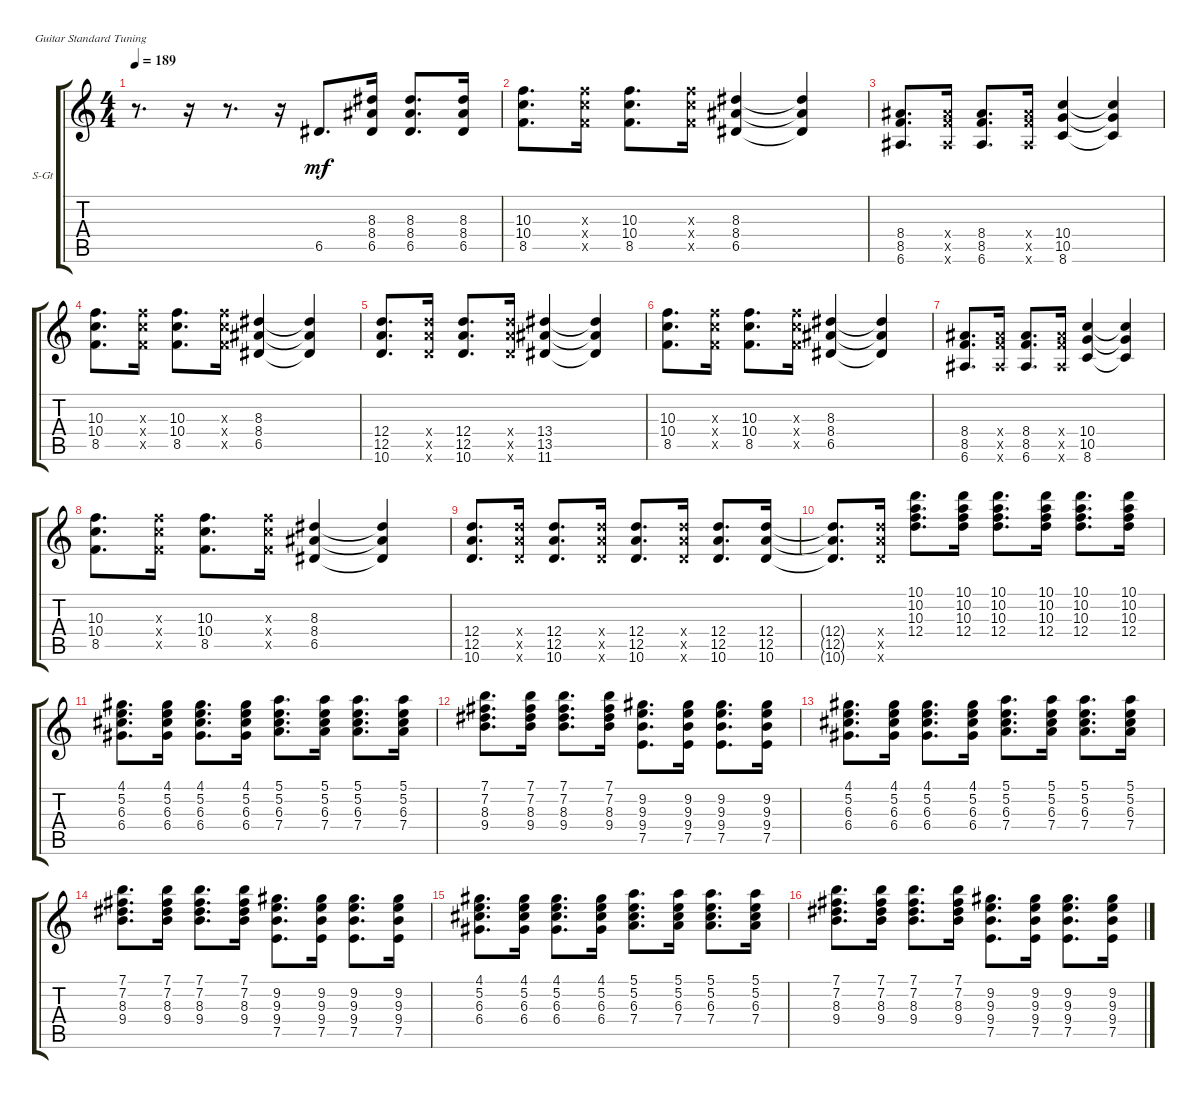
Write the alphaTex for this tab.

\defaultSystemsLayout 4
\bracketExtendMode groupsimilarinstruments
\firstSystemTrackNameOrientation horizontal
\otherSystemsTrackNameOrientation horizontal
\track ("Clean Backing" "S-Gt") {instrument acousticguitarsteel}
\staff {score tabs}
\tuning (E4 B3 G3 D3 A2 E2)
\ts (4 4)
\tempo 189
\clef g2
\ks c
r.8{d dy mf} r.16 r.8{d} r.16 6.5.8{d} (6.5 8.4 8.3).16 (6.5 8.3 8.4).8{d} (6.5 8.4 8.3).16 |
(8.5 10.3 10.4).8{d} (8.5{x} 10.3{x} 10.4{x}).16 (8.5 10.3 10.4).8{d} (8.5{x} 10.3{x} 10.4{x}).16 (6.5 8.4 8.3).4 (8.3{t} 8.4{t} 6.5{t}).4 |
(8.5 8.4 6.6).8{d} (8.5{x} 8.4{x} 6.6{x}).16 (8.5 8.4 6.6).8{d} (8.5{x} 8.4{x} 6.6{x}).16 (10.5 10.4 8.6).4 (10.4{t} 10.5{t} 8.6{t}).4 |
(8.5 10.3 10.4).8{d} (8.5{x} 10.3{x} 10.4{x}).16 (8.5 10.3 10.4).8{d} (8.5{x} 10.3{x} 10.4{x}).16 (6.5 8.4 8.3).4 (8.3{t} 8.4{t} 6.5{t}).4 |
(12.5 12.4 10.6).8{d} (12.5{x} 12.4{x} 10.6{x}).16 (12.5 12.4 10.6).8{d} (12.5{x} 12.4{x} 10.6{x}).16 (13.5 13.4 11.6).4 (13.4{t} 13.5{t} 11.6{t}).4 |
(8.5 10.3 10.4).8{d} (8.5{x} 10.3{x} 10.4{x}).16 (8.5 10.3 10.4).8{d} (8.5{x} 10.3{x} 10.4{x}).16 (6.5 8.4 8.3).4 (8.3{t} 8.4{t} 6.5{t}).4 |
(8.5 8.4 6.6).8{d} (8.5{x} 8.4{x} 6.6{x}).16 (8.5 8.4 6.6).8{d} (8.5{x} 8.4{x} 6.6{x}).16 (10.5 10.4 8.6).4 (10.4{t} 10.5{t} 8.6{t}).4 |
(8.5 10.3 10.4).8{d} (8.5{x} 10.3{x} 10.4{x}).16 (8.5 10.3 10.4).8{d} (8.5{x} 10.3{x} 10.4{x}).16 (6.5 8.4 8.3).4 (8.3{t} 8.4{t} 6.5{t}).4 |
(12.5 12.4 10.6).8{d} (12.5{x} 12.4{x} 10.6{x}).16 (12.5 12.4 10.6).8{d} (12.5{x} 12.4{x} 10.6{x}).16 (12.5 12.4 10.6).8{d} (12.5{x} 12.4{x} 10.6{x}).16 (12.5 12.4 10.6).8{d} (12.5 12.4 10.6).16 |
(12.5{t} 12.4{t} 10.6{t}).8{d} (12.5{x} 12.4{x} 10.6{x}).16 (10.3 10.2 10.1 12.4).8{d} (10.3 10.2 10.1 12.4).16 (10.3 10.2 10.1 12.4).8{d} (10.3 10.2 10.1 12.4).16 (10.3 10.2 10.1 12.4).8{d} (10.3 10.2 10.1 12.4).16 |
(6.4 6.3 5.2 4.1).8{d} (6.4 6.3 5.2 4.1).16 (6.4 6.3 5.2 4.1).8{d} (6.4 6.3 5.2 4.1).16 (7.4 6.3 5.2 5.1).8{d} (7.4 6.3 5.2 5.1).16 (7.4 6.3 5.2 5.1).8{d} (7.4 6.3 5.2 5.1).16 |
(9.4 8.3 7.2 7.1).8{d} (9.4 8.3 7.2 7.1).16 (9.4 8.3 7.2 7.1).8{d} (9.4 8.3 7.2 7.1).16 (9.4 9.3 9.2 7.5).8{d} (9.4 9.3 9.2 7.5).16 (9.4 9.3 9.2 7.5).8{d} (9.4 9.3 9.2 7.5).16 |
(6.4 6.3 5.2 4.1).8{d} (6.4 6.3 5.2 4.1).16 (6.4 6.3 5.2 4.1).8{d} (6.4 6.3 5.2 4.1).16 (7.4 6.3 5.2 5.1).8{d} (7.4 6.3 5.2 5.1).16 (7.4 6.3 5.2 5.1).8{d} (7.4 6.3 5.2 5.1).16 |
(9.4 8.3 7.2 7.1).8{d} (9.4 8.3 7.2 7.1).16 (9.4 8.3 7.2 7.1).8{d} (9.4 8.3 7.2 7.1).16 (9.4 9.3 9.2 7.5).8{d} (9.4 9.3 9.2 7.5).16 (9.4 9.3 9.2 7.5).8{d} (9.4 9.3 9.2 7.5).16 |
(6.4 6.3 5.2 4.1).8{d} (6.4 6.3 5.2 4.1).16 (6.4 6.3 5.2 4.1).8{d} (6.4 6.3 5.2 4.1).16 (7.4 6.3 5.2 5.1).8{d} (7.4 6.3 5.2 5.1).16 (7.4 6.3 5.2 5.1).8{d} (7.4 6.3 5.2 5.1).16 |
(9.4 8.3 7.2 7.1).8{d} (9.4 8.3 7.2 7.1).16 (9.4 8.3 7.2 7.1).8{d} (9.4 8.3 7.2 7.1).16 (9.4 9.3 9.2 7.5).8{d} (9.4 9.3 9.2 7.5).16 (9.4 9.3 9.2 7.5).8{d} (9.4 9.3 9.2 7.5).16
